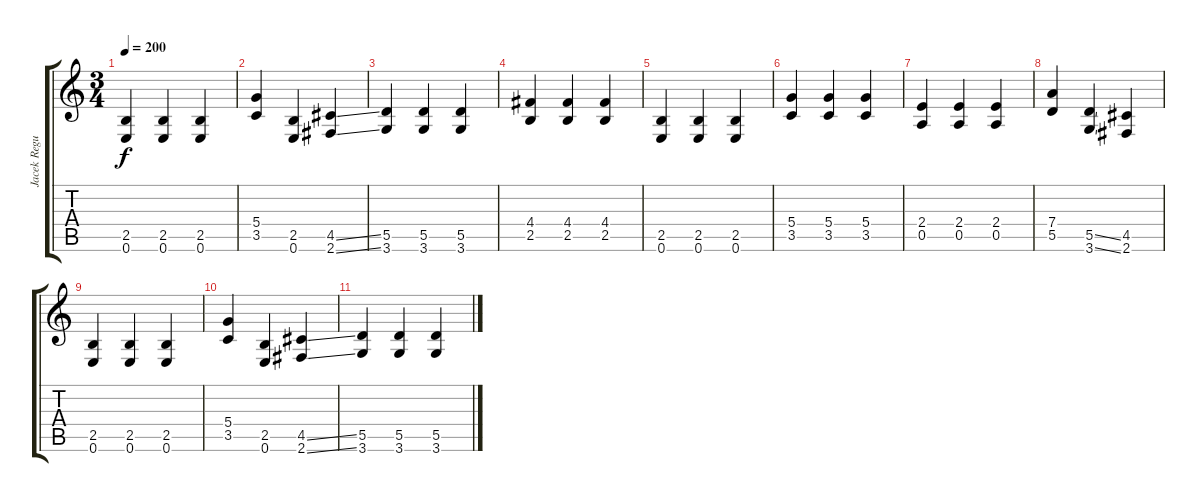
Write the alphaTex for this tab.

\track ("Jacek Regulski -Over" "Jacek Regu") {instrument overdrivenguitar}
\staff {score tabs}
\tuning (E4 B3 G3 D3 A2 E2) {hide}
\ts (3 4)
\tempo 200
\clef g2
\ks c
(2.5 0.6).4{dy f} (2.5 0.6).4 (2.5 0.6).4 |
(5.4 3.5).4 (2.5 0.6).4 (4.5{ss} 2.6{ss}).4 |
(5.5 3.6).4 (5.5 3.6).4 (5.5 3.6).4 |
(4.4 2.5).4 (4.4 2.5).4 (4.4 2.5).4 |
(2.5 0.6).4 (2.5 0.6).4 (2.5 0.6).4 |
(5.4 3.5).4 (5.4 3.5).4 (5.4 3.5).4 |
(2.4 0.5).4 (2.4 0.5).4 (2.4 0.5).4 |
(7.4 5.5).4 (5.5{ss} 3.6{ss}).4 (4.5 2.6).4 |
(2.5 0.6).4 (2.5 0.6).4 (2.5 0.6).4 |
(5.4 3.5).4 (2.5 0.6).4 (4.5{ss} 2.6{ss}).4 |
(5.5 3.6).4 (5.5 3.6).4 (5.5 3.6).4
